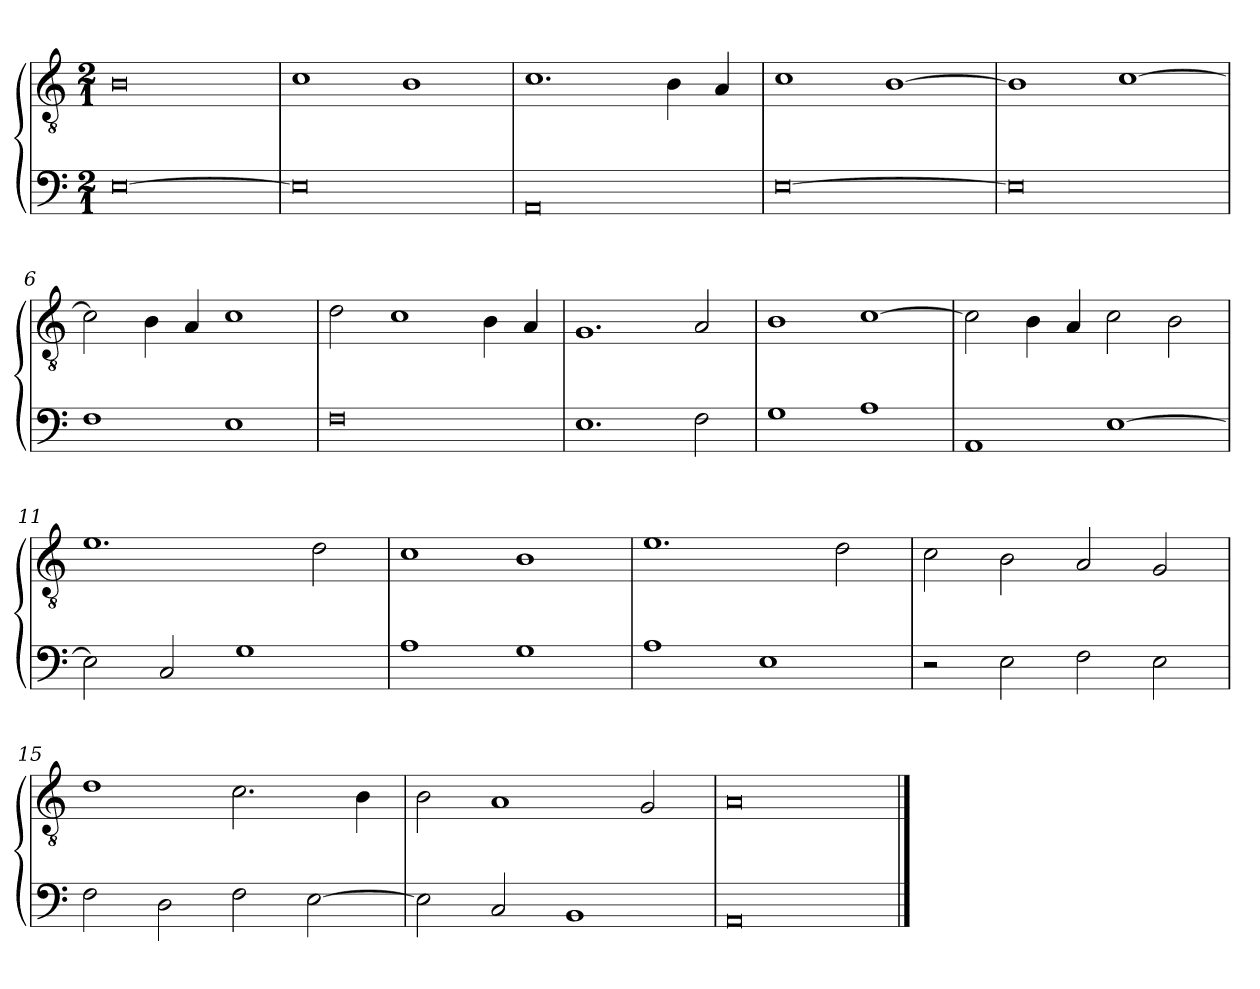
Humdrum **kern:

**kern	**kern
*part2	*part1
*staff2	*staff1
*clefF4	*clefGv2
*k[]	*k[]
*M2/1	*M2/1
=1	=1
[0E	0B
=2	=2
0E]	1c
.	1B
=3	=3
0AA	1.c
.	4B
.	4A
=4	=4
[0E	1c
.	[1B
=5	=5
0E]	1B]
.	[1c
=6	=6
1F	2c]
.	4B
.	4A
1E	1c
=7	=7
0F	2d
.	1c
.	4B
.	4A
=8	=8
1.E	1.G
2F	2A
=9	=9
1G	1B
1A	[1c
=10	=10
1AA	2c]
.	4B
.	4A
[1E	2c
.	2B
=11	=11
2E]	1.e
2C	.
1G	.
.	2d
=12	=12
1A	1c
1G	1B
=13	=13
1A	1.e
1E	.
.	2d
=14	=14
2r	2c
2E	2B
2F	2A
2E	2G
=15	=15
2F	1d
2D	.
2F	2.c
[2E	.
.	4B
=16	=16
2E]	2B
2C	1A
1BB	.
.	2G
=17	=17
0AA	0A
==	==
*-	*-
